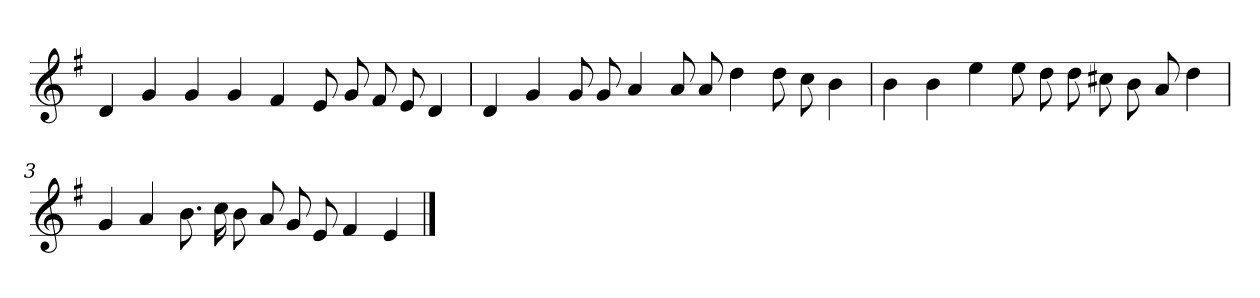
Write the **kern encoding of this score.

**kern
*part1
*staff1
*clefG2
*k[f#]
*e:
=
4d
4g
4g
4g
4f#
8e
8g
8f#
8e
4d
=1
4d
4g
8g
8g
4a
8a
8a
4dd
8dd
8cc
4b
=2
4b
4b
4ee
8ee
8dd
8dd
8cc#X
8b
8a
4dd
=3
4g
4a
8.b
16cc
8b
8a
8g
8e
4f#
4e
==
*-
